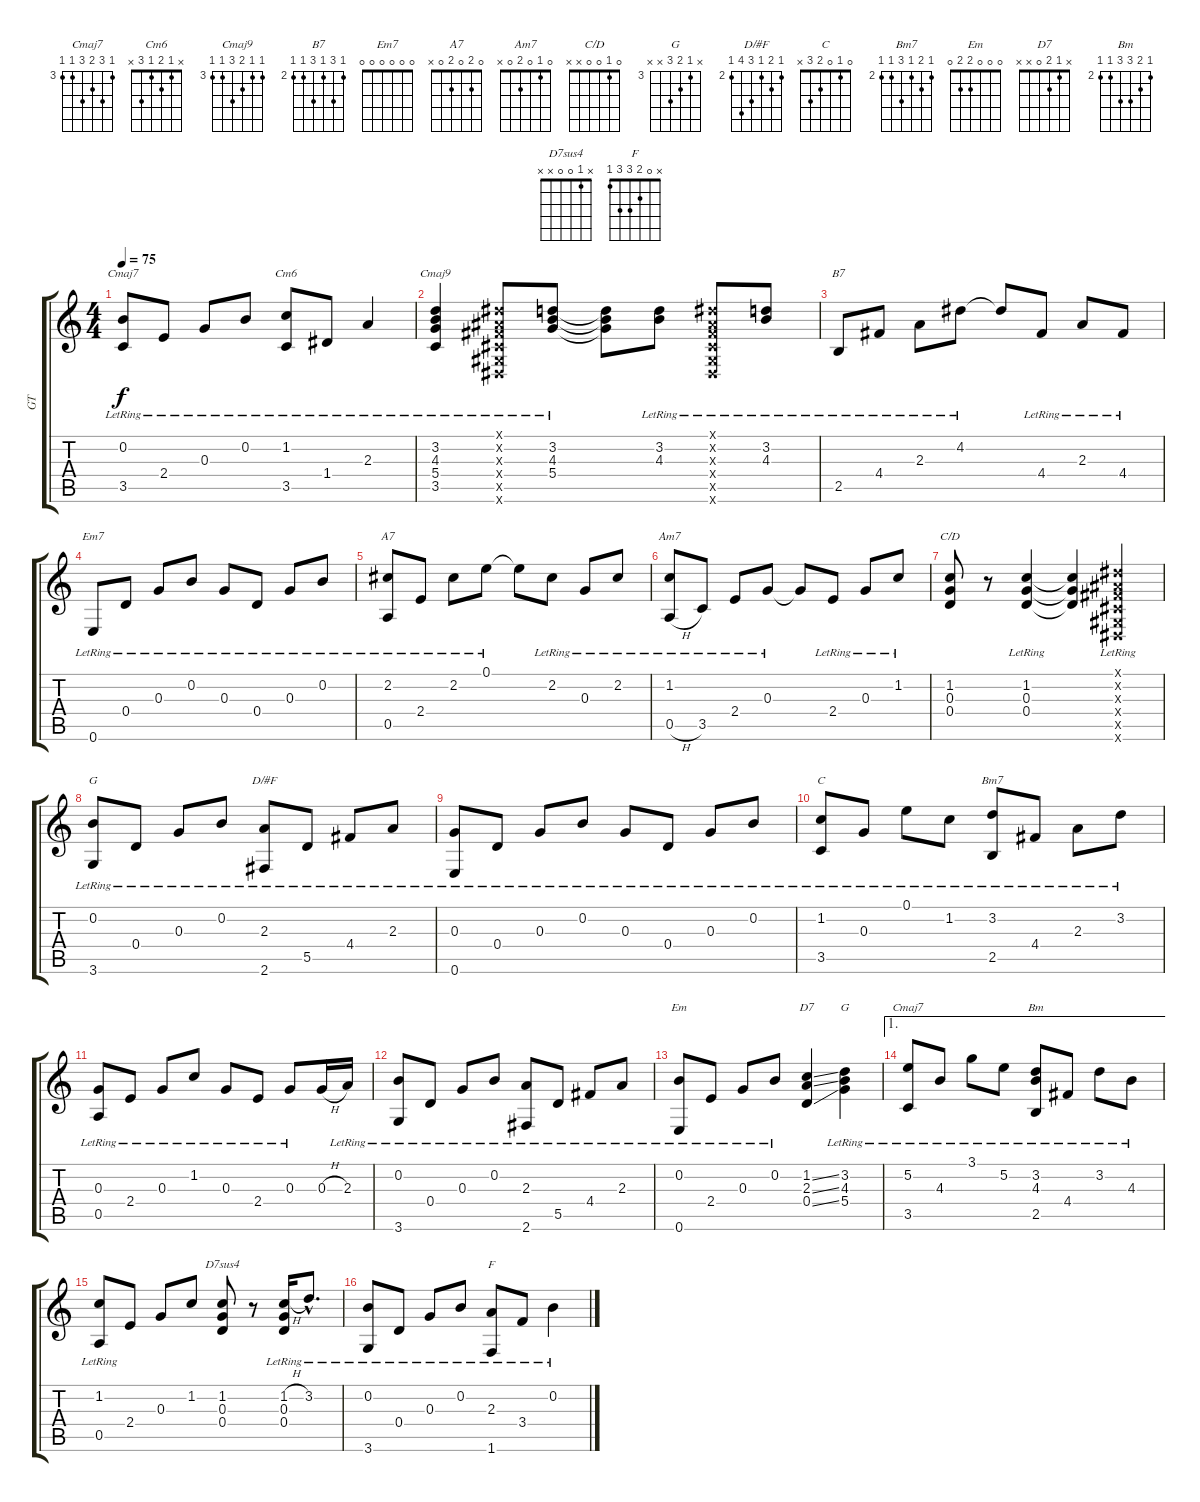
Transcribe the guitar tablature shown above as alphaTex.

\track ("GT" "GT") {instrument acousticguitarsteel}
\staff {score tabs}
\tuning (E4 B3 G3 D3 A2 E2) {hide}
\chord ("Cmaj7" 0 0 0 2 3 x)
\chord ("Cm6" x 1 2 1 3 x)
\chord ("Cmaj9" 3 3 4 5 3 3) {firstfret 3}
\chord ("B7" 2 4 2 4 2 2) {firstfret 2}
\chord ("Em7" 0 0 0 0 0 0)
\chord ("A7" 0 2 0 2 0 x)
\chord ("Am7" 0 1 0 2 0 x)
\chord ("C/D" 0 1 0 0 x x)
\chord ("G" x 0 x x x 3)
\chord ("D/#F" 2 3 2 4 5 2) {firstfret 2}
\chord ("C" 0 1 0 2 3 x)
\chord ("Bm7" 2 3 2 4 2 2) {firstfret 2}
\chord ("Em" 0 0 0 2 2 0)
\chord ("D7" x 1 2 0 x x)
\chord ("G" x 3 4 5 x x) {firstfret 3}
\chord ("Cmaj7" 3 5 4 5 3 3) {firstfret 3}
\chord ("Bm" 2 3 4 4 2 2) {firstfret 2}
\chord ("D7sus4" x 1 0 0 x x)
\chord ("F" x 0 2 3 3 1)
\ts (4 4)
\tempo 75
\clef g2
\ks c
(0.2{lr} 3.5{lr}).8{ch "Cmaj7" dy f} 2.4{lr}.8 0.3{lr}.8 0.2{lr}.8 (1.2{lr} 3.5{lr}).8{ch "Cm6"} 1.4{lr}.8 2.3{lr}.4 |
(3.2{lr} 4.3{lr} 5.4{lr} 3.5{lr}).4{ch "Cmaj9"} (-1.1{lr x} -1.2{lr x} -1.3{lr x} -1.4{lr x} -1.5{lr x} -1.6{lr x}).8 (3.2{lr} 4.3{lr} 5.4{lr}).8 (3.2{t} 4.3{t} 5.4{t}).8 (3.2{lr} 4.3{lr}).8 (-1.1{lr x} -1.2{lr x} -1.3{lr x} -1.4{lr x} -1.5{lr x} -1.6{lr x}).8 (3.2{lr} 4.3{lr}).8 |
2.5{lr}.8{ch "B7"} 4.4{lr}.8 2.3{lr}.8 4.2{lr}.8 4.2{t}.8 4.4{lr}.8 2.3{lr}.8 4.4{lr}.8 |
0.6{lr}.8{ch "Em7"} 0.4{lr}.8 0.3{lr}.8 0.2{lr}.8 0.3{lr}.8 0.4{lr}.8 0.3{lr}.8 0.2{lr}.8 |
(2.2{lr} 0.5{lr}).8{ch "A7"} 2.4{lr}.8 2.2{lr}.8 0.1{lr}.8 0.1{t}.8 2.2{lr}.8 0.3{lr}.8 2.2{lr}.8 |
(1.2{lr} 0.5{h}).8{ch "Am7"} 3.5{lr}.8 2.4{lr}.8 0.3{lr}.8 0.3{t}.8 2.4{lr}.8 0.3{lr}.8 1.2{lr}.8 |
(1.2 0.3 0.4).8{ch "C/D"} r.8 (1.2{lr} 0.3{lr} 0.4{lr}).4 (1.2{t} 0.3{t} 0.4{t}).4 (-1.1{lr x} -1.2{lr x} -1.3{lr x} -1.4{lr x} -1.5{lr x} -1.6{lr x}).4 |
(0.2{lr} 3.6{lr}).8{ch "G"} 0.4{lr}.8 0.3{lr}.8 0.2{lr}.8 (2.3{lr} 2.6{lr}).8{ch "D/#F"} 5.5{lr}.8 4.4{lr}.8 2.3{lr}.8 |
(0.3{lr} 0.6{lr}).8 0.4{lr}.8 0.3{lr}.8 0.2{lr}.8 0.3{lr}.8 0.4{lr}.8 0.3{lr}.8 0.2{lr}.8 |
(1.2{lr} 3.5{lr}).8{ch "C"} 0.3{lr}.8 0.1{lr}.8 1.2{lr}.8 (3.2{lr} 2.5{lr}).8{ch "Bm7"} 4.4{lr}.8 2.3{lr}.8 3.2{lr}.8 |
(0.3{lr} 0.5{lr}).8 2.4{lr}.8 0.3{lr}.8 1.2{lr}.8 0.3{lr}.8 2.4{lr}.8 0.3{lr}.8 0.3{h}.16 2.3{lr}.16 |
(0.2{lr} 3.6{lr}).8 0.4{lr}.8 0.3{lr}.8 0.2{lr}.8 (2.3{lr} 2.6{lr}).8 5.5{lr}.8 4.4{lr}.8 2.3{lr}.8 |
(0.2{lr} 0.6{lr}).8{ch "Em"} 2.4{lr}.8 0.3{lr}.8 0.2{lr}.8 (1.2{ss} 2.3{ss} 0.4{ss}).4{ch "D7"} (3.2{lr} 4.3{lr} 5.4{lr}).4{ch "G"} |
\ae 1
(5.2{lr} 3.5{lr}).8{ch "Cmaj7"} 4.3{lr}.8 3.1{lr}.8 5.2{lr}.8 (3.2{lr} 4.3{lr} 2.5{lr}).8{ch "Bm"} 4.4{lr}.8 3.2{lr}.8 4.3{lr}.8 |
(1.2{lr} 0.5{lr}).8 2.4.8 0.3.8 1.2.8 (1.2 0.3 0.4).8{ch "D7sus4"} r.8 (1.2{h} 0.3{lr} 0.4{lr}).16 3.2{hac lr}.8{d} |
(0.2{lr} 3.6{lr}).8 0.4{lr}.8 0.3{lr}.8 0.2{lr}.8 (2.3{lr} 1.6{lr}).8{ch "F"} 3.4{lr}.8 0.2{lr}.4
